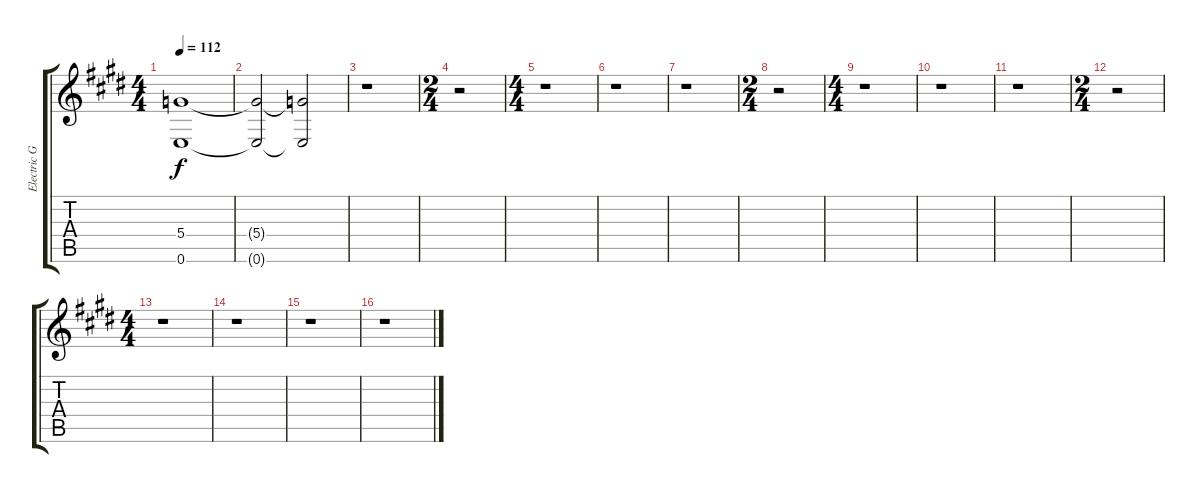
\track ("Electric Guitar 2" "Electric G") {instrument distortionguitar}
\staff {score tabs}
\tuning (E4 B3 G3 D3 A2 E2) {hide}
\ts (4 4)
\tempo 112
\clef g2
\ks e
(5.4 0.6).1{dy f} |
(5.4{t} 0.6{t}).2 (5.4{t} 0.6{t}).2 |
r.1 |
\ts (2 4)
r.2 |
\ts (4 4)
r.1 |
r.1 |
r.1 |
\ts (2 4)
r.2 |
\ts (4 4)
r.1 |
r.1 |
r.1 |
\ts (2 4)
r.2 |
\ts (4 4)
r.1 |
r.1 |
r.1 |
r.1
